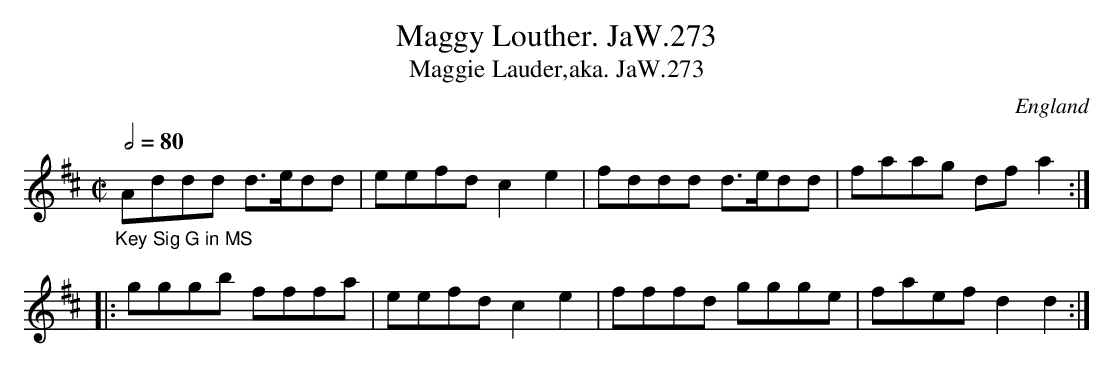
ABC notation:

X:1
T:Maggy Louther. JaW.273
T:Maggie Lauder,aka. JaW.273
M:C|
L:1/8
Q:1/2=80
O:England
K:D major
"_Key Sig G in MS"Addd d>edd|eefd c2e2|fddd d>edd|faag dfa2:|!
|:gggb fffa|eefd c2e2|fffd ggge|faef d2d2:|
